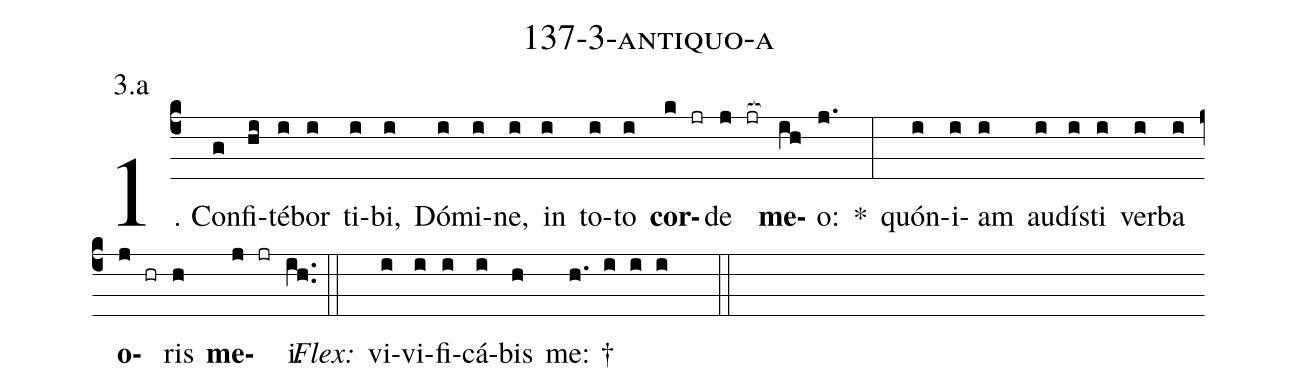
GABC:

name: 137-3-antiquo-a;
annotation: 3.a;
%%
(c4)1. Con(g)fi(hi)té(i)bor(i) ti(i)bi,(i) Dó(i)mi(i)ne,(i) in(i) to(i)to(i) <b>cor</b>(k jr)de(j jr[ocb:1{]) <b>me</b>(ih[ocb:0}])o:(j.) *(:) quón(i)i(i)am(i) au(i)dís(i)ti(i) ver(i)ba(i) <b>o</b>(j hr)ris(h) <b>me</b>(j jr)i.(ih..) (::)
<i>Flex:</i>()  vi(i)vi(i)fi(i)cá(i)bis(h) me: †(h. i i i  ::)
